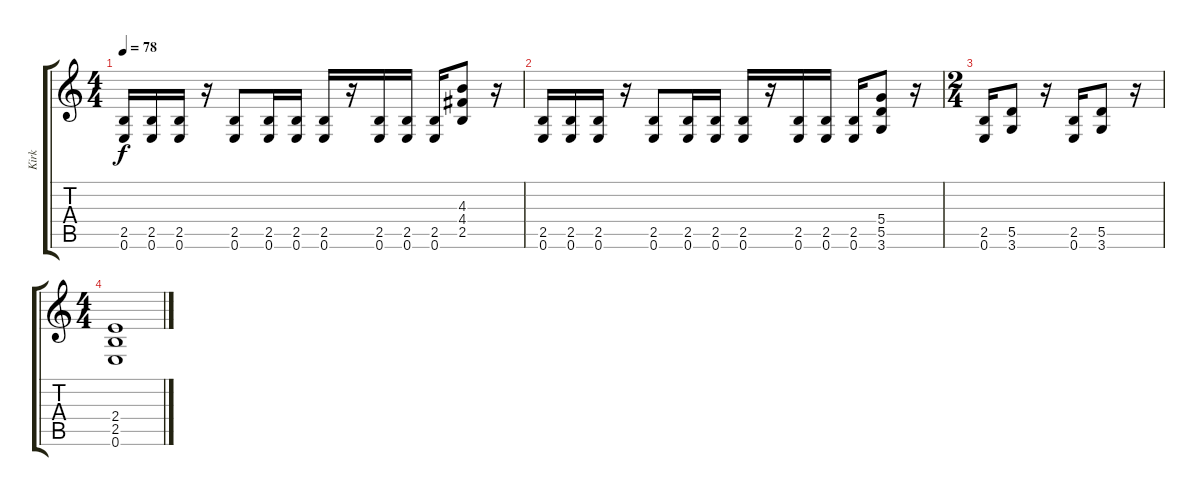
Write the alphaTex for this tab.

\track ("Kirk" "Kirk") {instrument electricguitarclean}
\staff {score tabs}
\tuning (E4 B3 G3 D3 A2 E2) {hide}
\ts (4 4)
\tempo 78
\clef g2
\ks c
(2.5 0.6).16{dy f} (2.5 0.6).16 (2.5 0.6).16 r.16 (2.5 0.6).8 (2.5 0.6).16 (2.5 0.6).16 (2.5 0.6).16 r.16 (2.5 0.6).16 (2.5 0.6).16 (2.5 0.6).16 (4.3 4.4 2.5).8 r.16 |
(2.5 0.6).16 (2.5 0.6).16 (2.5 0.6).16 r.16 (2.5 0.6).8 (2.5 0.6).16 (2.5 0.6).16 (2.5 0.6).16 r.16 (2.5 0.6).16 (2.5 0.6).16 (2.5 0.6).16 (5.4 5.5 3.6).8 r.16 |
\ts (2 4)
(2.5 0.6).16 (5.5 3.6).8 r.16 (2.5 0.6).16 (5.5 3.6).8 r.16 |
\ts (4 4)
(2.4 2.5 0.6).1
